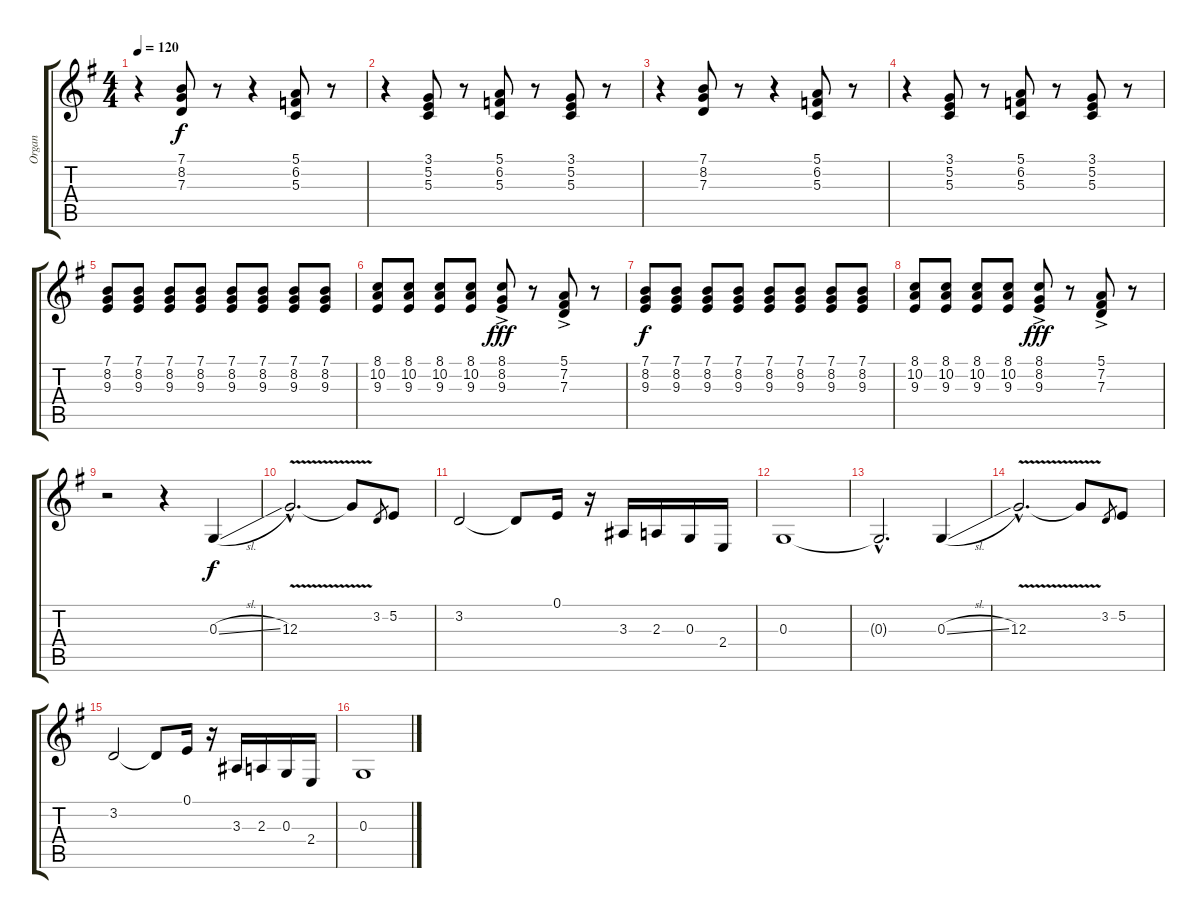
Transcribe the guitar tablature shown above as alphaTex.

\track ("Organ" "Organ") {instrument rockorgan}
\staff {score tabs}
\tuning (E4 B3 G3 D3 A2 E2) {hide}
\ts (4 4)
\tempo 120
\clef g2
\ks g
r.4{dy f} (7.1 8.2 7.3).8 r.8 r.4 (5.1 6.2 5.3).8 r.8 |
r.4 (3.1 5.2 5.3).8 r.8 (5.1 6.2 5.3).8 r.8 (3.1 5.2 5.3).8 r.8 |
r.4 (7.1 8.2 7.3).8 r.8 r.4 (5.1 6.2 5.3).8 r.8 |
r.4 (3.1 5.2 5.3).8 r.8 (5.1 6.2 5.3).8 r.8 (3.1 5.2 5.3).8 r.8 |
(7.1 8.2 9.3).8 (7.1 8.2 9.3).8 (7.1 8.2 9.3).8 (7.1 8.2 9.3).8 (7.1 8.2 9.3).8 (7.1 8.2 9.3).8 (7.1 8.2 9.3).8 (7.1 8.2 9.3).8 |
(8.1 10.2 9.3).8 (8.1 10.2 9.3).8 (8.1 10.2 9.3).8 (8.1 10.2 9.3).8 (8.1{ac} 8.2{ac} 9.3{ac}).8{dy fff} r.8 (5.1{ac} 7.2{ac} 7.3{ac}).8 r.8 |
(7.1 8.2 9.3).8{dy f} (7.1 8.2 9.3).8 (7.1 8.2 9.3).8 (7.1 8.2 9.3).8 (7.1 8.2 9.3).8 (7.1 8.2 9.3).8 (7.1 8.2 9.3).8 (7.1 8.2 9.3).8 |
(8.1 10.2 9.3).8 (8.1 10.2 9.3).8 (8.1 10.2 9.3).8 (8.1 10.2 9.3).8 (8.1{ac} 8.2{ac} 9.3{ac}).8{dy fff} r.8 (5.1{ac} 7.2{ac} 7.3{ac}).8 r.8 |
r.2 r.4 0.3{sl}.4{dy f volume 14} |
12.3{v hac}.2{d} 12.3{t}.8 3.2.8{gr} 5.2.8 |
3.2.2 3.2{t}.8 0.1.16 r.16 3.3.16 2.3.16 0.3.16 2.4.16 |
0.3.1 |
0.3{hac t}.2{d} 0.3{sl}.4 |
12.3{v hac}.2{d} 12.3{t}.8 3.2.8{gr} 5.2.8 |
3.2.2 3.2{t}.8 0.1.16 r.16 3.3.16 2.3.16 0.3.16 2.4.16 |
0.3.1
